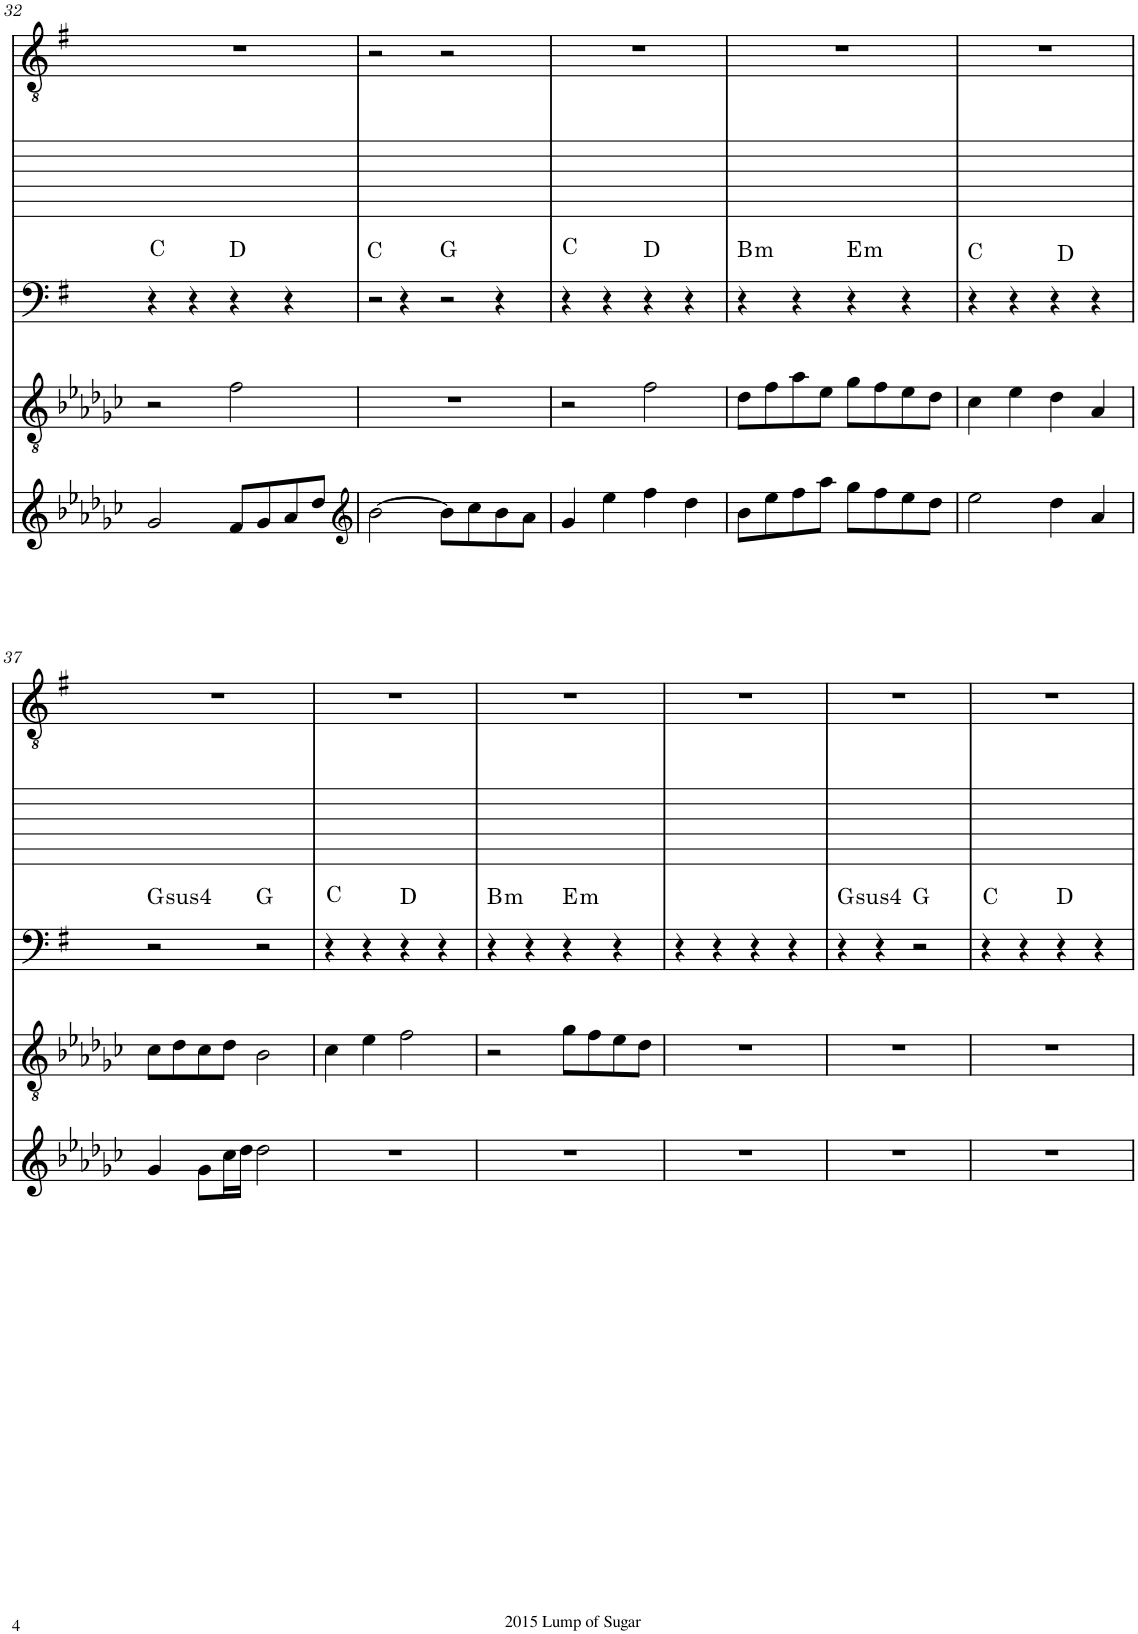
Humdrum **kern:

**kern	**kern	**kern	**harte	**kern	**kern
*part3	*part3	*part2	*part2	*part1	*part1
*staff5	*staff4	*staff3	*	*staff2	*staff1
*I"Elec Arpeggio	*	*I"Accous Chord	*	*I"Accous Arpeggio	*
!!LO:PB:g=z
*clefG2	*clefGv2	*clefF4	*	*	*clefF4
*Trd0c-1	*Trd0c-1	*	*	*	*
*k[b-e-a-d-g-c-]	*k[b-e-a-d-g-c-]	*k[f#]	*	*k[f#]	*k[f#]
*M4/4	*M4/4	*M4/4	*	*M4/4	*M4/4
=32	=32	=32	=32	=32	=32
2g-/	2r	4r	C:maj	1r	1r
.	.	4r	.	.	.
8f/L	2f\	4r	D:maj	.	.
8g-/	.	.	.	.	.
8a-/	.	4r	.	.	.
8dd-/J	.	.	.	.	.
=33	=33	=33	=33	=33	=33
*clefG2	*	*	*	*	*
[2b-\	1r	2r	C:maj	2r	2r
8b-\L]	.	4r	G:maj	2r	2r
8cc-\	.	.	.	.	.
8b-\	.	2r	.	.	.
8a-\J	.	.	.	.	.
2ryy	2ryy	.	.	2ryy	2ryy
.	.	4r	.	.	.
=34	=34	=34	=34	=34	=34
4g-/	2r	4r	C:maj	1r	1r
4ee-\	.	4r	.	.	.
4ff\	2f\	4r	D:maj	.	.
4dd-\	.	4r	.	.	.
=35	=35	=35	=35	=35	=35
!	!	!	!LO:H:kt=m	!	!
8b-\L	8d-\L	4r	B:min	1r	1r
8ee-\	8f\	.	.	.	.
8ff\	8a-\	4r	.	.	.
8aa-\J	8e-\J	.	.	.	.
!	!	!	!LO:H:kt=m	!	!
8gg-\L	8g-\L	4r	E:min	.	.
8ff\	8f\	.	.	.	.
8ee-\	8e-\	4r	.	.	.
8dd-\J	8d-\J	.	.	.	.
=36	=36	=36	=36	=36	=36
2ee-\	4c-\	4r	C:maj	1r	1r
.	4e-\	4r	.	.	.
4dd-\	4d-\	4r	D:maj	.	.
4a-/	4A-/	4r	.	.	.
!!LO:LB:g=z
=37	=37	=37	=37	=37	=37
!	!	!	!LO:H:kt=4	!	!
4g-/	8c-\L	2r	G:sus4	1r	1r
.	8d-\	.	.	.	.
8g-\L	8c-\	.	.	.	.
16cc-\L	8d-\J	.	.	.	.
16dd-\JJ	.	.	.	.	.
2dd-\	2B-\	2r	G:maj	.	.
=38	=38	=38	=38	=38	=38
1r	4c-\	4r	C:maj	1r	1r
.	4e-\	4r	.	.	.
.	2f\	4r	D:maj	.	.
.	.	4r	.	.	.
=39	=39	=39	=39	=39	=39
!	!	!	!LO:H:kt=m	!	!
1r	2r	4r	B:min	1r	1r
.	.	4r	.	.	.
!	!	!	!LO:H:kt=m	!	!
.	8g-\L	4r	E:min	.	.
.	8f\	.	.	.	.
.	8e-\	4r	.	.	.
.	8d-\J	.	.	.	.
=40	=40	=40	=40	=40	=40
1r	1r	4r	.	1r	1r
.	.	4r	.	.	.
.	.	4r	.	.	.
.	.	4r	.	.	.
=41	=41	=41	=41	=41	=41
!	!	!	!LO:H:kt=4	!	!
1r	1r	4r	G:sus4	1r	1r
.	.	4r	.	.	.
.	.	2r	G:maj	.	.
=42	=42	=42	=42	=42	=42
1r	1r	4r	C:maj	1r	1r
.	.	4r	.	.	.
.	.	4r	D:maj	.	.
.	.	4r	.	.	.
=	=	=	=	=	=
*-	*-	*-	*-	*-	*-
